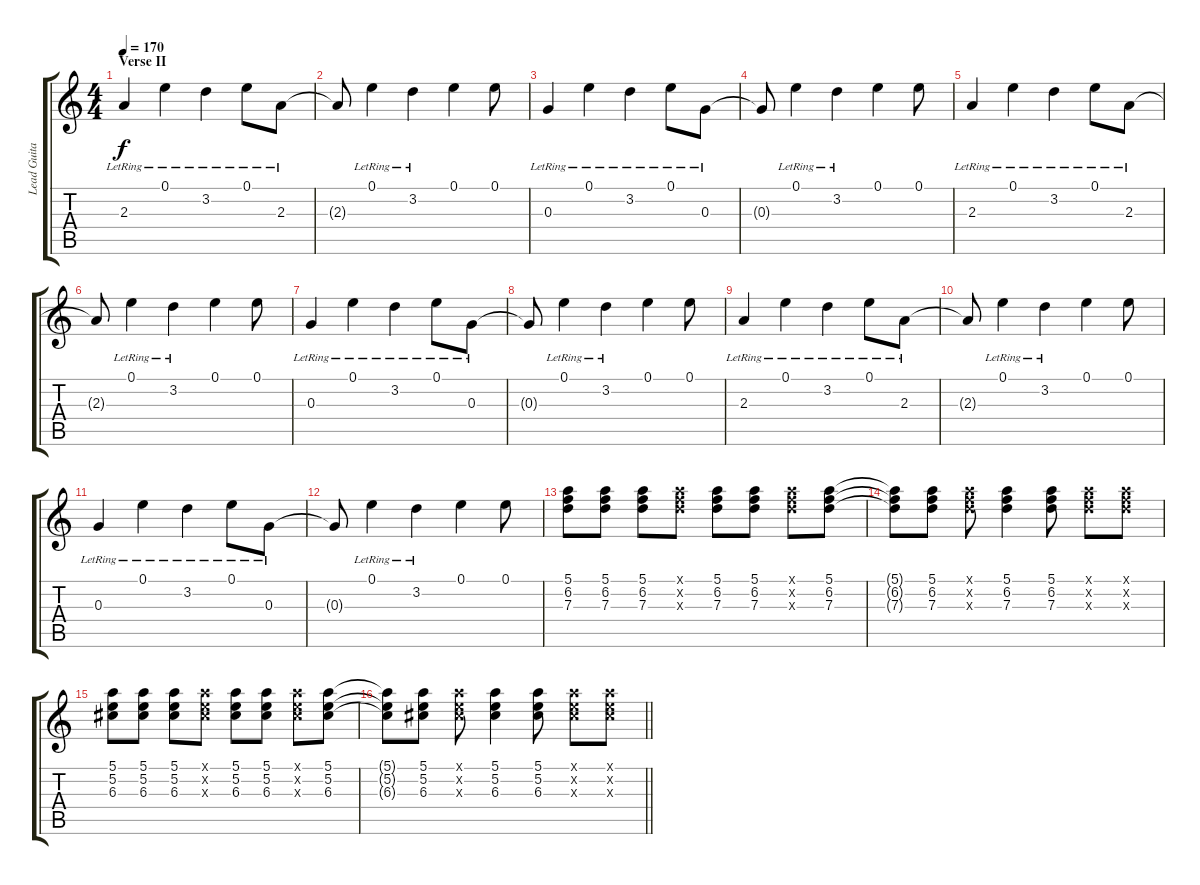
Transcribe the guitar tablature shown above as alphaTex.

\track ("Lead Guitar" "Lead Guita") {instrument overdrivenguitar}
\staff {score tabs}
\tuning (E4 B3 G3 D3 A2 E2) {hide}
\ts (4 4)
\section ("" "Verse II")
\tempo 170
\clef g2
\ks c
2.3{lr}.4{dy f} 0.1{lr}.4 3.2{lr}.4 0.1{lr}.8 2.3{lr}.8 |
2.3{t}.8 0.1{lr}.4 3.2{lr}.4 0.1.4 0.1.8 |
0.3{lr}.4 0.1{lr}.4 3.2{lr}.4 0.1{lr}.8 0.3{lr}.8 |
0.3{t}.8 0.1{lr}.4 3.2{lr}.4 0.1.4 0.1.8 |
2.3{lr}.4 0.1{lr}.4 3.2{lr}.4 0.1{lr}.8 2.3{lr}.8 |
2.3{t}.8 0.1{lr}.4 3.2{lr}.4 0.1.4 0.1.8 |
0.3{lr}.4 0.1{lr}.4 3.2{lr}.4 0.1{lr}.8 0.3{lr}.8 |
0.3{t}.8 0.1{lr}.4 3.2{lr}.4 0.1.4 0.1.8 |
2.3{lr}.4 0.1{lr}.4 3.2{lr}.4 0.1{lr}.8 2.3{lr}.8 |
2.3{t}.8 0.1{lr}.4 3.2{lr}.4 0.1.4 0.1.8 |
0.3{lr}.4 0.1{lr}.4 3.2{lr}.4 0.1{lr}.8 0.3{lr}.8 |
0.3{t}.8 0.1{lr}.4 3.2{lr}.4 0.1.4 0.1.8 |
(5.1 6.2 7.3).8 (5.1 6.2 7.3).8 (5.1 6.2 7.3).8 (5.1{x} 6.2{x} 7.3{x}).8 (5.1 6.2 7.3).8 (5.1 6.2 7.3).8 (5.1{x} 6.2{x} 7.3{x}).8 (5.1 6.2 7.3).8 |
(5.1{t} 6.2{t} 7.3{t}).8 (5.1 6.2 7.3).8 (5.1{x} 6.2{x} 7.3{x}).8 (5.1 6.2 7.3).4 (5.1 6.2 7.3).8 (5.1{x} 6.2{x} 7.3{x}).8 (5.1{x} 6.2{x} 7.3{x}).8 |
(5.1 5.2 6.3).8 (5.1 5.2 6.3).8 (5.1 5.2 6.3).8 (5.1{x} 5.2{x} 6.3{x}).8 (5.1 5.2 6.3).8 (5.1 5.2 6.3).8 (5.1{x} 5.2{x} 6.3{x}).8 (5.1 5.2 6.3).8 |
\barLineRight lightlight
(5.1{t} 5.2{t} 6.3{t}).8 (5.1 5.2 6.3).8 (5.1{x} 5.2{x} 6.3{x}).8 (5.1 5.2 6.3).4 (5.1 5.2 6.3).8 (5.1{x} 5.2{x} 6.3{x}).8 (5.1{x} 5.2{x} 6.3{x}).8
